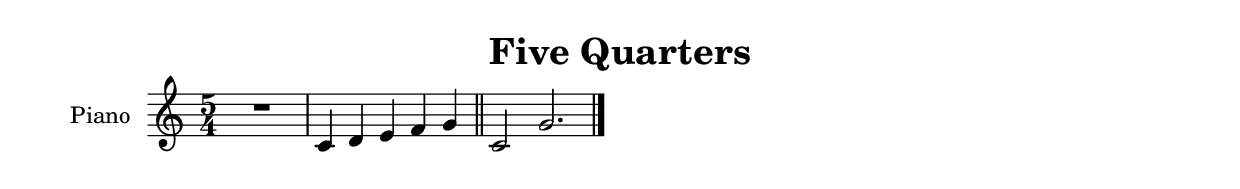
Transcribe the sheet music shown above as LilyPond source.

\version "2.24.4"

\header {
  workCreditTypeTitle = "Five Quarters"
  encodingDate        = "2018-05-20"
  software            = "MuseScore 2.1.0"
  title               = "Five Quarters"
}

\paper {
  % horizontal-shift = 0.0\mm
  % indent = 0.0\mm
  % short-indent = 0.0\mm
  
  % markup-system-spacing-padding = 0.0\mm
  % between-system-space = 0.0\mm
  % page-top-space = 0.0\mm
  
  % page-count = -1
  % system-count = -1
  
  % oddHeaderMarkup = ""
  % evenHeaderMarkup = ""
  % oddFooterMarkup = ""
  % evenFooterMarkup = ""
}

\layout {
  \context { \Score
    autoBeaming = ##f % to display tuplets brackets
  }
  \context { \Voice
  }
}

Part_POne_Staff_One_Voice_One = \absolute {
  \language "nederlands"
  
  \clef "treble"
  \key c \major
  \numericTimeSignature \time 5/4
  R4*5 \stemUp c'4 d' e' f' g' \bar "||"
   | % 3
  \barNumberCheck #3
  c'2 g'2.
  \bar "|."
   | % 4
  \barNumberCheck #4
}

\book {

  \score {
    <<
      
      
      
      <<
      
        \new Staff  = "Part_POne_Staff_One"
        \with {
          instrumentName = "Piano"
          shortInstrumentName = "Pno."
        }
        <<
          \context Voice = "Part_POne_Staff_One_Voice_One" <<
            \Part_POne_Staff_One_Voice_One
          >>
        >>
      
      
      >>
    
    >>
    
    \layout {
      \context { \Score
        autoBeaming = ##f % to display tuplets brackets
      }
      \context { \Voice
      }
    }
    
    \midi {
      \tempo 16 = 360
    }
  }
  
}
